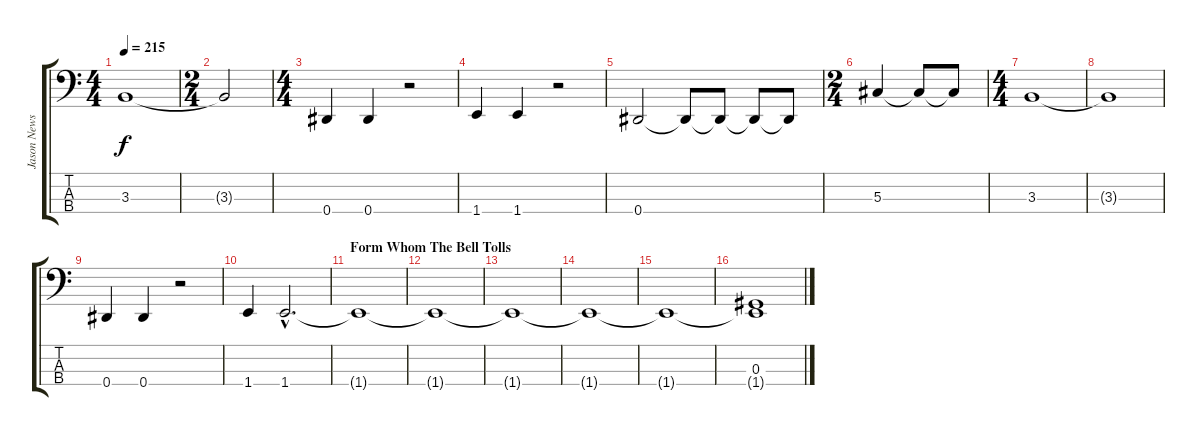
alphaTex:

\track ("Jason Newsted" "Jason News") {instrument electricbasspick}
\staff {score tabs}
\tuning (Gb2 Db2 Ab1 Eb1) {hide}
\ts (4 4)
\tempo 215
\clef f4
\ks c
3.3.1{dy f} |
\ts (2 4)
3.3{t}.2 |
\ts (4 4)
0.4.4 0.4.4 r.2 |
1.4.4 1.4.4 r.2 |
0.4.2 0.4{t}.8 0.4{t}.8 0.4{t}.8 0.4{t}.8 |
\ts (2 4)
5.3.4 5.3{t}.8 5.3{t}.8 |
\ts (4 4)
3.3.1 |
3.3{t}.1 |
0.4.4 0.4.4 r.2 |
1.4.4 1.4{hac}.2{d} |
\section ("" "Form Whom The Bell Tolls")
1.4{t}.1 |
1.4{t}.1 |
1.4{t}.1 |
1.4{t}.1 |
1.4{t}.1 |
(0.3 1.4{t}).1
